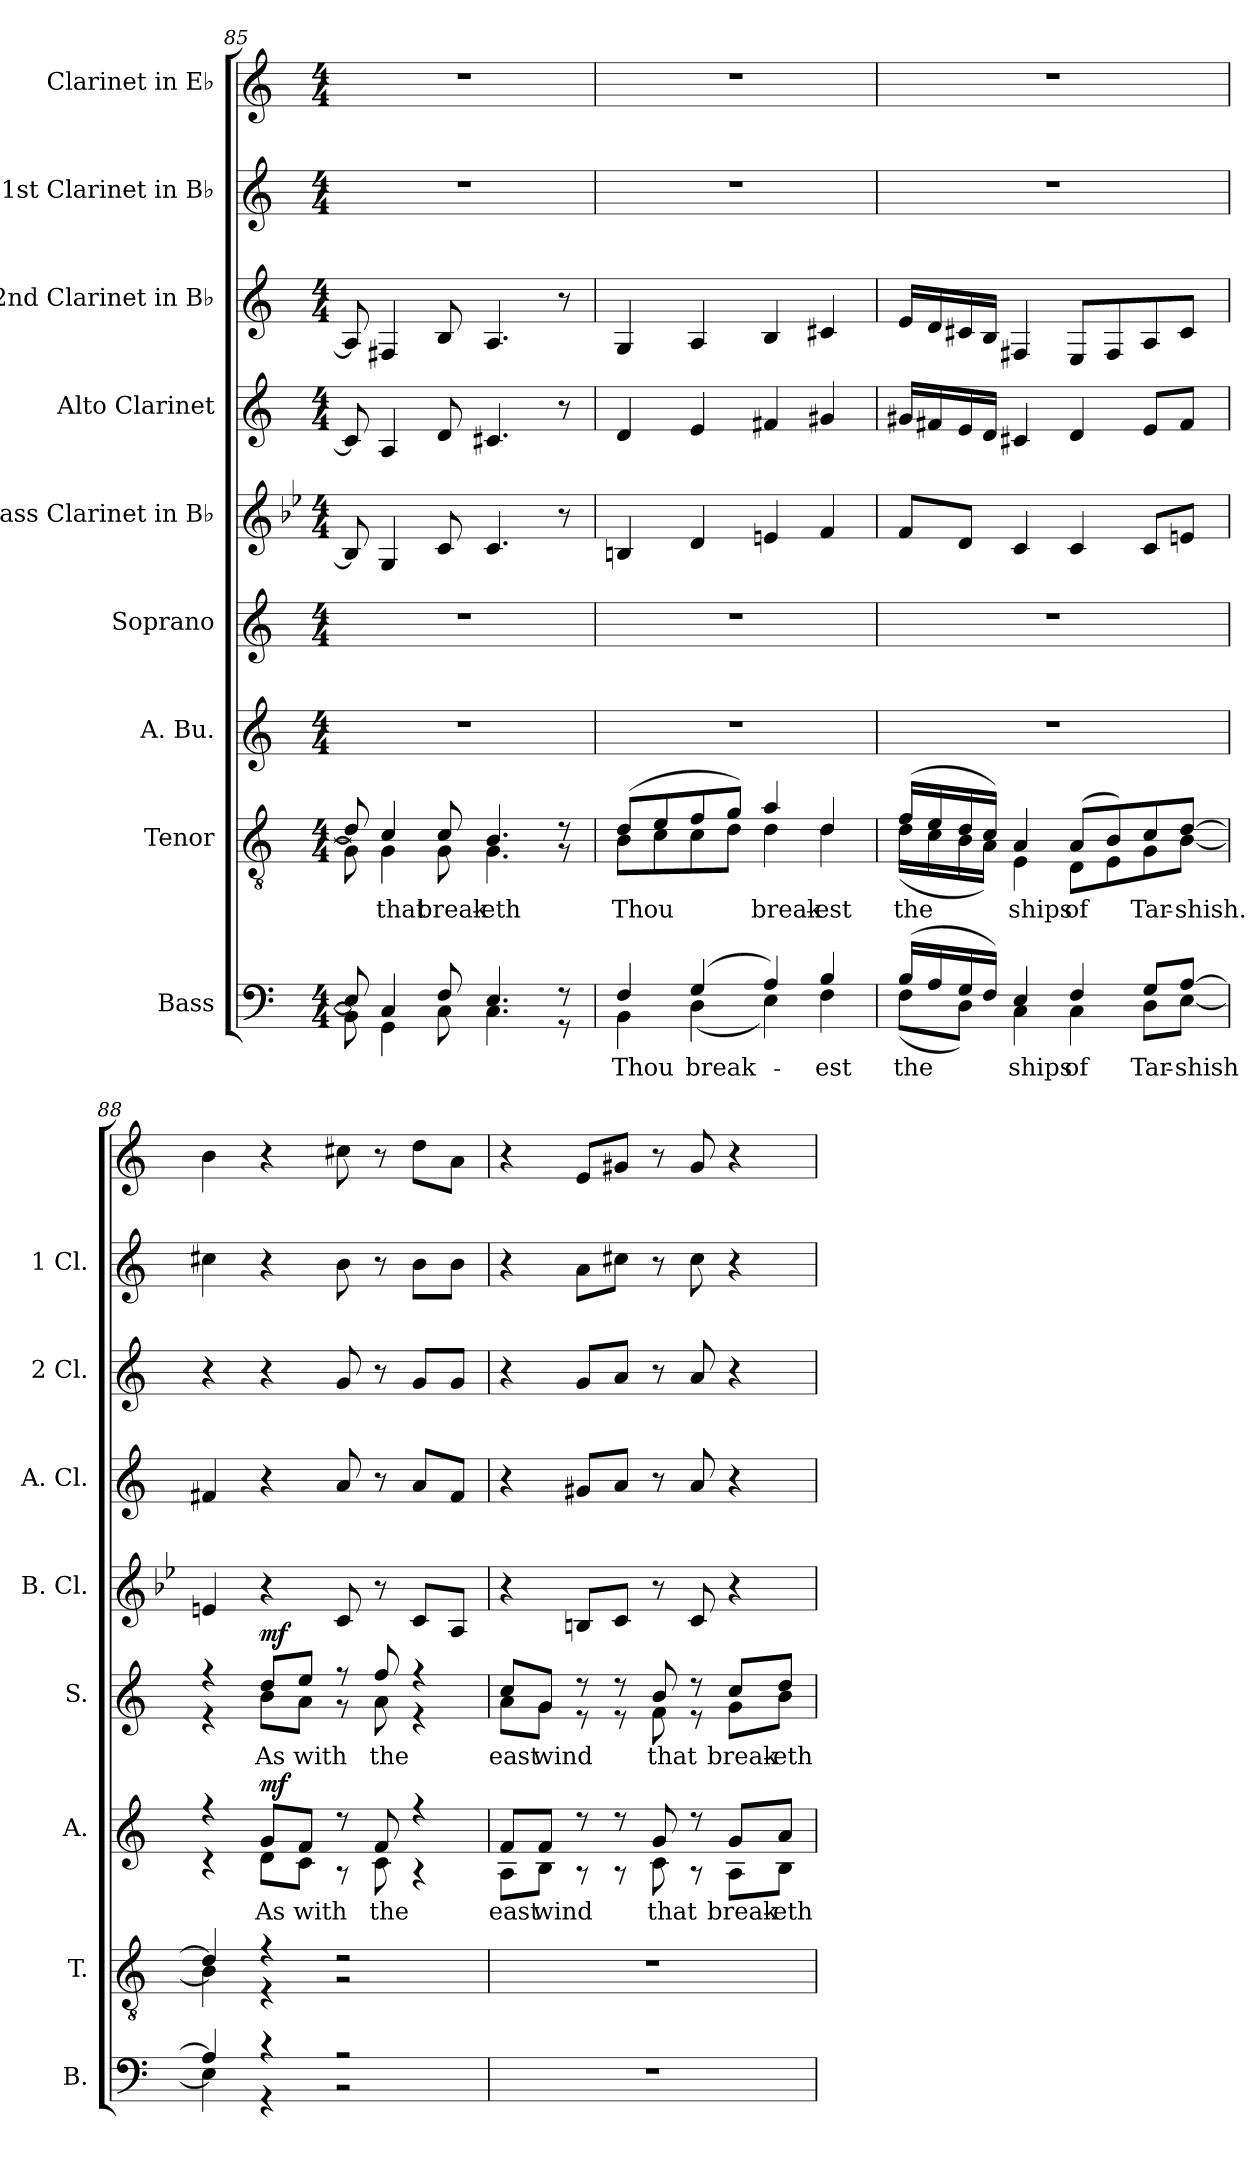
**kern	**text	**kern	**text	**kern	**text	**dynam	**kern	**text	**dynam	**kern	**kern	**kern	**kern	**kern
*part9	*part9	*part8	*part8	*part7	*part7	*part7	*part6	*part6	*part6	*part5	*part4	*part3	*part2	*part1
*staff9	*staff9	*staff8	*staff8	*staff7	*staff7	*staff7	*staff6	*staff6	*staff6	*staff5	*staff4	*staff3	*staff2	*staff1
*I"Bass	*	*I"Tenor	*	*I"A. Bu.	*	*	*I"Soprano	*	*	*I"Bass Clarinet in B♭	*I"Alto Clarinet	*I"2nd Clarinet in B♭	*I"1st Clarinet in B♭	*I"Clarinet in E♭
*I'B.	*	*I'T.	*	*I'A.	*	*	*I'S.	*	*	*I'B. Cl.	*I'A. Cl.	*I'2 Cl.	*I'1 Cl.	*
!!LO:PB:g=z
*clefF4	*	*clefGv2	*	*clefG2	*	*	*clefG2	*	*	*clefG2	*clefG2	*clefG2	*clefG2	*clefG2
*	*	*	*	*	*	*	*	*	*	*ITrd8c14	*ITrd5c9	*ITrd1c2	*ITrd1c2	*ITrd-2c-3
*k[]	*	*k[]	*	*k[]	*	*	*k[]	*	*	*k[b-e-]	*k[b-e-a-]	*k[b-e-]	*k[b-e-]	*k[b-e-a-]
*M4/4	*	*M4/4	*	*M4/4	*	*	*M4/4	*	*	*M4/4	*M4/4	*M4/4	*M4/4	*M4/4
=85	=85	=85	=85	=85	=85	=85	=85	=85	=85	=85	=85	=85	=85	=85
*^	*	*^	*	*	*	*	*	*	*	*	*	*	*	*
8E/]	8BB\]	.	8d/]	8G\]	.	1r	.	.	1r	.	.	8BB/]	8E/]	8G/]	1r	1r
!	!	!	!	!	!LO:LY:b	!	!	!	!	!	!	!	!	!	!	!
4C/	4GG\	.	4c/	4G\	that	.	.	.	.	.	.	4GG/	4C/	4En/	.	.
!	!	!	!	!	!LO:LY:b	!	!	!	!	!	!	!	!	!	!	!
8F/	8C\	.	8c/	8G\	break-	.	.	.	.	.	.	8C/	8F/	8A/	.	.
!	!	!	!	!	!LO:LY:b	!	!	!	!	!	!	!	!	!	!	!
4.E/	4.C\	.	4.B/	4.G\	-eth	.	.	.	.	.	.	4.C/	4.En/	4.G/	.	.
8r	8r	.	8r	8r	.	.	.	.	.	.	.	8r	8r	8r	.	.
=86	=86	=86	=86	=86	=86	=86	=86	=86	=86	=86	=86	=86	=86	=86	=86	=86
!	!	!LO:LY:b	!	!	!LO:LY:b	!	!	!	!	!	!	!	!	!	!	!
4F/	4BB\	Thou	(8d/L	8B\L	Thou	1r	.	.	1r	.	.	4BBn/	4F/	4F/	1r	1r
.	.	.	8e/	8c\	.	.	.	.	.	.	.	.	.	.	.	.
!	!	!LO:LY:b	!	!	!	!	!	!	!	!	!	!	!	!	!	!
(4G/	(4D\	break-	8f/	8c\	.	.	.	.	.	.	.	4D/	4G/	4G/	.	.
.	.	.	8g/J)	8d\J	.	.	.	.	.	.	.	.	.	.	.	.
!	!	!	!	!	!LO:LY:b	!	!	!	!	!	!	!	!	!	!	!
4A/)	4E\)	.	4a/	4d\	break-	.	.	.	.	.	.	4En/	4An/	4A/	.	.
!	!	!LO:LY:b	!	!	!LO:LY:b	!	!	!	!	!	!	!	!	!	!	!
4B/	4F\	-est	4d/	4d\	-est	.	.	.	.	.	.	4F/	4Bn/	4Bn/	.	.
=87	=87	=87	=87	=87	=87	=87	=87	=87	=87	=87	=87	=87	=87	=87	=87	=87
!	!	!LO:LY:b	!	!	!LO:LY:b	!	!	!	!	!	!	!	!	!	!	!
(16B/LL	(8F\L	the	(16f/LL	(16d\LL	the	1r	.	.	1r	.	.	8F/L	16Bn/LL	16d/LL	1r	1r
16A/	.	.	16e/	16c\	.	.	.	.	.	.	.	.	16An/	16c/	.	.
16G/	8D\J)	.	16d/	16B\	.	.	.	.	.	.	.	8D/J	16G/	16Bn/	.	.
16F/JJ)	.	.	16c/JJ)	16A\JJ)	.	.	.	.	.	.	.	.	16F/JJ	16A/JJ	.	.
!	!	!LO:LY:b	!	!	!LO:LY:b	!	!	!	!	!	!	!	!	!	!	!
4E/	4C\	ships	4A/	4E\	ships	.	.	.	.	.	.	4C/	4En/	4En/	.	.
!	!	!LO:LY:b	!	!	!LO:LY:b	!	!	!	!	!	!	!	!	!	!	!
4F/	4C\	of	(8A/L	8D\L	of	.	.	.	.	.	.	4C/	4F/	8D/L	.	.
.	.	.	8B/)	8E\	.	.	.	.	.	.	.	.	.	8E/	.	.
!	!	!LO:LY:b	!	!	!LO:LY:b	!	!	!	!	!	!	!	!	!	!	!
8G/L	8D\L	Tar-	8c/	8G\	Tar-	.	.	.	.	.	.	8C/L	8G/L	8G/	.	.
!	!	!LO:LY:b	!	!	!LO:LY:b	!	!	!	!	!	!	!	!	!	!	!
[8A/J	[8E\J	-shish	[8d/J	[8B\J	-shish.	.	.	.	.	.	.	8En/J	8A/J	8B/J	.	.
!!LO:PB:g=z
=88	=88	=88	=88	=88	=88	=88	=88	=88	=88	=88	=88	=88	=88	=88	=88	=88
*	*	*	*	*	*	*^	*	*	*^	*	*	*	*	*	*	*
4A/]	4E\]	.	4d/]	4B\]	.	4r	4r	.	.	4r	4r	.	.	4En/	4An/	4r	4bn\	4dd\
!	!	!	!	!	!	!	!	!LO:LY:b	!LO:DY:b	!	!	!LO:LY:b	!LO:DY:b	!	!	!	!	!
4r	4r	.	4r	4r	.	8g/L	8d\L	As	mf	8dd/L	8b\L	As	mf	4r	4r	4r	4r	4r
!	!	!	!	!	!	!	!	!LO:LY:b	!	!	!	!LO:LY:b	!	!	!	!	!	!
.	.	.	.	.	.	8f/J	8c\J	with	.	8ee/J	8a\J	with	.	.	.	.	.	.
2r	2r	.	2r	2r	.	8r	8r	.	.	8r	8r	.	.	8C/	8c/	8f/	8a\	8een\
!	!	!	!	!	!	!	!	!LO:LY:b	!	!	!	!LO:LY:b	!	!	!	!	!	!
.	.	.	.	.	.	8f/	8c\	the	.	8ff/	8a\	the	.	8r	8r	8r	8r	8r
.	.	.	.	.	.	4r	4r	.	.	4r	4r	.	.	8C/L	8c/L	8f/L	8a\L	8ff\L
.	.	.	.	.	.	.	.	.	.	.	.	.	.	8AA/J	8A/J	8f/J	8a\J	8cc\J
*v	*v	*	*	*	*	*	*	*	*	*	*	*	*	*	*	*	*	*
*	*	*v	*v	*	*	*	*	*	*	*	*	*	*	*	*	*	*
=89	=89	=89	=89	=89	=89	=89	=89	=89	=89	=89	=89	=89	=89	=89	=89	=89
!	!	!	!	!	!	!LO:LY:b	!	!	!	!LO:LY:b	!	!	!	!	!	!
1r	.	1r	.	8f/L	8A\L	east	.	8cc/L	8a\L	east	.	4r	4r	4r	4r	4r
!	!	!	!	!	!	!LO:LY:b	!	!	!	!LO:LY:b	!	!	!	!	!	!
.	.	.	.	8f/J	8B\J	wind	.	8g/J	8g\J	wind	.	.	.	.	.	.
.	.	.	.	8r	8r	.	.	8r	8r	.	.	8BBn/L	8Bn/L	8f/L	8g\L	8g/L
.	.	.	.	8r	8r	.	.	8r	8r	.	.	8C/J	8c/J	8g/J	8bn\J	8bn/J
!	!	!	!	!	!	!LO:LY:b	!	!	!	!LO:LY:b	!	!	!	!	!	!
.	.	.	.	8g/	8c\	that	.	8b/	8f\	that	.	8r	8r	8r	8r	8r
.	.	.	.	8r	8r	.	.	8r	8r	.	.	8C/	8c/	8g/	8b\	8b/
!	!	!	!	!	!	!LO:LY:b	!	!	!	!LO:LY:b	!	!	!	!	!	!
.	.	.	.	8g/L	8A\L	break-	.	8cc/L	8g\L	break-	.	4r	4r	4r	4r	4r
!	!	!	!	!	!	!LO:LY:b	!	!	!	!LO:LY:b	!	!	!	!	!	!
.	.	.	.	8a/J	8B\J	-eth	.	8dd/J	8b\J	-eth	.	.	.	.	.	.
*	*	*	*	*v	*v	*	*	*	*	*	*	*	*	*	*	*
*	*	*	*	*	*	*	*v	*v	*	*	*	*	*	*	*
=	=	=	=	=	=	=	=	=	=	=	=	=	=	=
*-	*-	*-	*-	*-	*-	*-	*-	*-	*-	*-	*-	*-	*-	*-
